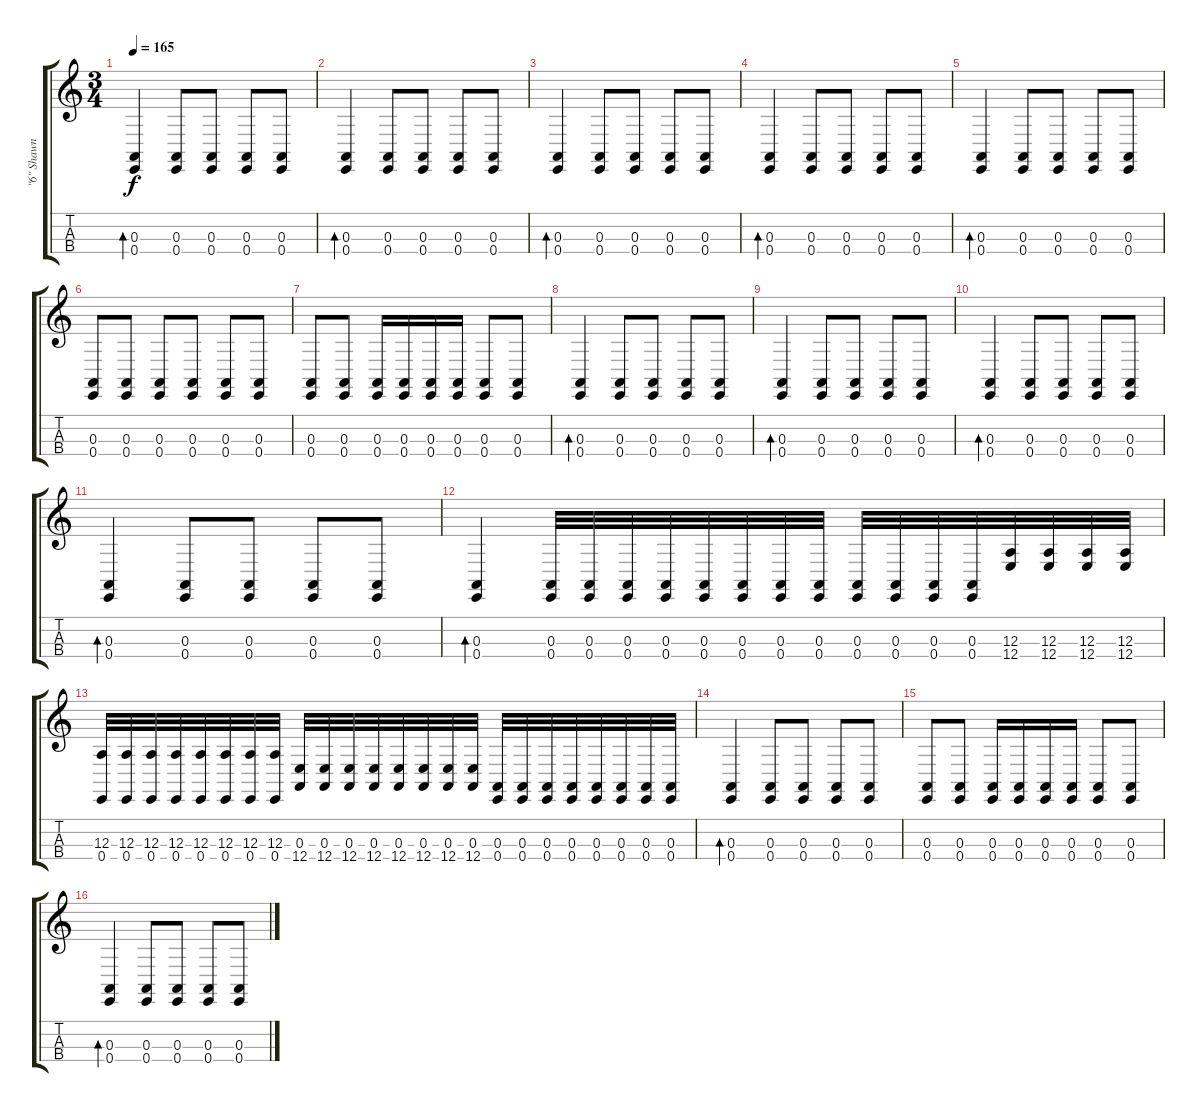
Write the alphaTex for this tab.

\track ("\"6\" Shawn \"Clown\" Crahan (Perc)" "\"6\" Shawn ") {instrument melodictom}
\staff {score tabs}
\tuning (G3 D3 A2 E2) {hide}
\ts (3 4)
\tempo 165
\clef g2
\ks c
(0.3 0.4).4{bd 120 dy f} (0.3 0.4).8 (0.3 0.4).8 (0.3 0.4).8 (0.3 0.4).8 |
(0.3 0.4).4{bd 120} (0.3 0.4).8 (0.3 0.4).8 (0.3 0.4).8 (0.3 0.4).8 |
(0.3 0.4).4{bd 120} (0.3 0.4).8 (0.3 0.4).8 (0.3 0.4).8 (0.3 0.4).8 |
(0.3 0.4).4{bd 120} (0.3 0.4).8 (0.3 0.4).8 (0.3 0.4).8 (0.3 0.4).8 |
(0.3 0.4).4{bd 120} (0.3 0.4).8 (0.3 0.4).8 (0.3 0.4).8 (0.3 0.4).8 |
(0.3 0.4).8 (0.3 0.4).8 (0.3 0.4).8 (0.3 0.4).8 (0.3 0.4).8 (0.3 0.4).8 |
(0.3 0.4).8 (0.3 0.4).8 (0.3 0.4).16 (0.3 0.4).16 (0.3 0.4).16 (0.3 0.4).16 (0.3 0.4).8 (0.3 0.4).8 |
(0.3 0.4).4{bd 120} (0.3 0.4).8 (0.3 0.4).8 (0.3 0.4).8 (0.3 0.4).8 |
(0.3 0.4).4{bd 120} (0.3 0.4).8 (0.3 0.4).8 (0.3 0.4).8 (0.3 0.4).8 |
(0.3 0.4).4{bd 120} (0.3 0.4).8 (0.3 0.4).8 (0.3 0.4).8 (0.3 0.4).8 |
(0.3 0.4).4{bd 120} (0.3 0.4).8 (0.3 0.4).8 (0.3 0.4).8 (0.3 0.4).8 |
(0.3 0.4).4{bd 120} (0.3 0.4).32 (0.3 0.4).32 (0.3 0.4).32 (0.3 0.4).32 (0.3 0.4).32 (0.3 0.4).32 (0.3 0.4).32 (0.3 0.4).32 (0.3 0.4).32 (0.3 0.4).32 (0.3 0.4).32 (0.3 0.4).32 (12.3 12.4).32 (12.3 12.4).32 (12.3 12.4).32 (12.3 12.4).32 |
(12.3 0.4).32 (12.3 0.4).32 (12.3 0.4).32 (12.3 0.4).32 (12.3 0.4).32 (12.3 0.4).32 (12.3 0.4).32 (12.3 0.4).32 (0.3 12.4).32 (0.3 12.4).32 (0.3 12.4).32 (0.3 12.4).32 (0.3 12.4).32 (0.3 12.4).32 (0.3 12.4).32 (0.3 12.4).32 (0.3 0.4).32 (0.3 0.4).32 (0.3 0.4).32 (0.3 0.4).32 (0.3 0.4).32 (0.3 0.4).32 (0.3 0.4).32 (0.3 0.4).32 |
(0.3 0.4).4{bd 120} (0.3 0.4).8 (0.3 0.4).8 (0.3 0.4).8 (0.3 0.4).8 |
(0.3 0.4).8 (0.3 0.4).8 (0.3 0.4).16 (0.3 0.4).16 (0.3 0.4).16 (0.3 0.4).16 (0.3 0.4).8 (0.3 0.4).8 |
(0.3 0.4).4{bd 120} (0.3 0.4).8 (0.3 0.4).8 (0.3 0.4).8 (0.3 0.4).8
